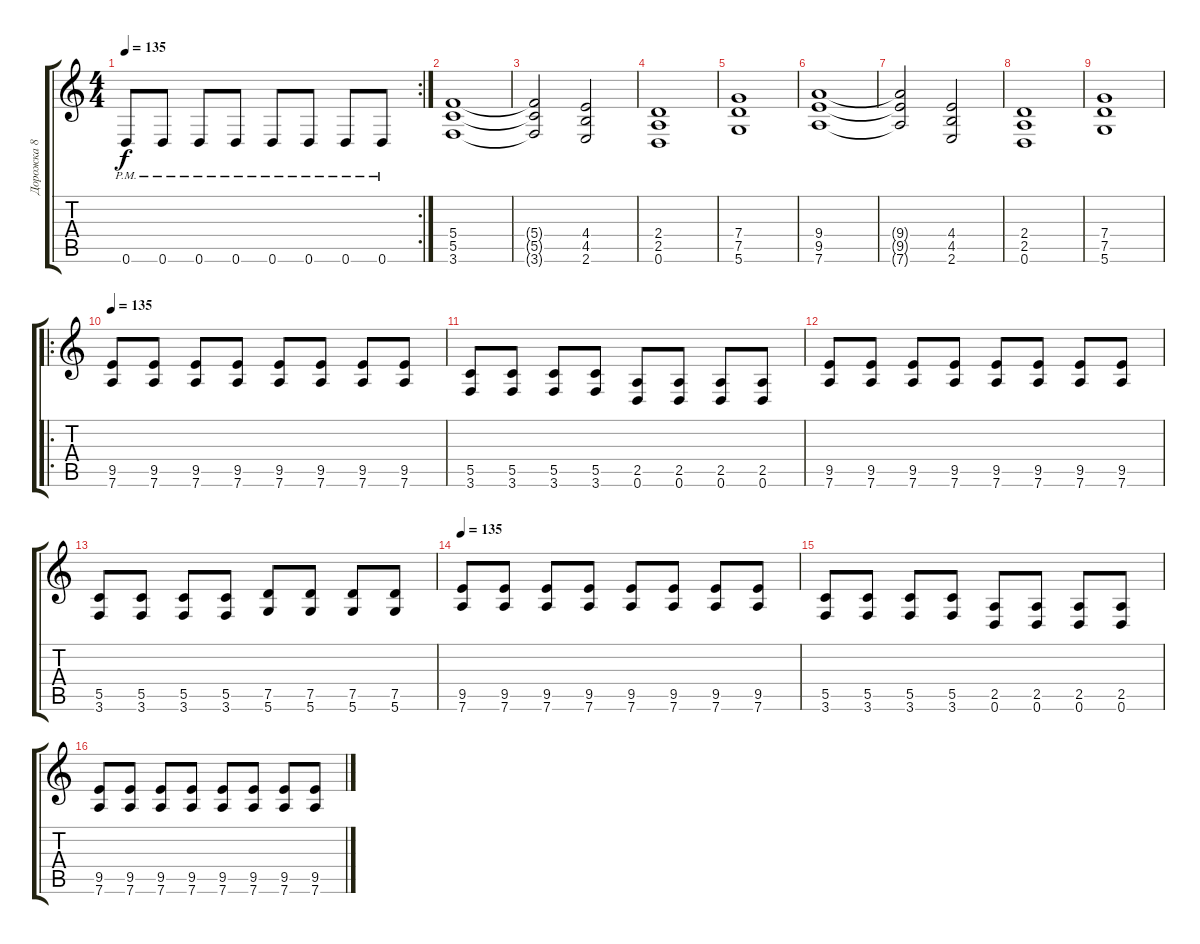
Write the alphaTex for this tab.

\track ("Дорожка 8" "Дорожка 8") {solo instrument distortionguitar}
\staff {score tabs}
\tuning (D4 A3 F3 C3 G2 D2) {hide}
\rc 2
\ts (4 4)
\tempo 135
\clef g2
\ks c
0.6{pm}.8{dy f} 0.6{pm}.8 0.6{pm}.8 0.6{pm}.8 0.6{pm}.8 0.6{pm}.8 0.6{pm}.8 0.6{pm}.8 |
(5.4 5.5 3.6).1 |
(5.4{t} 5.5{t} 3.6{t}).2 (4.4 4.5 2.6).2 |
(2.4 2.5 0.6).1 |
(7.4 7.5 5.6).1 |
(9.4 9.5 7.6).1 |
(9.4{t} 9.5{t} 7.6{t}).2 (4.4 4.5 2.6).2 |
(2.4 2.5 0.6).1 |
(7.4 7.5 5.6).1 |
\ro
\tempo 135
(9.5 7.6).8 (9.5 7.6).8 (9.5 7.6).8 (9.5 7.6).8 (9.5 7.6).8 (9.5 7.6).8 (9.5 7.6).8 (9.5 7.6).8 |
(5.5 3.6).8 (5.5 3.6).8 (5.5 3.6).8 (5.5 3.6).8 (2.5 0.6).8 (2.5 0.6).8 (2.5 0.6).8 (2.5 0.6).8 |
(9.5 7.6).8 (9.5 7.6).8 (9.5 7.6).8 (9.5 7.6).8 (9.5 7.6).8 (9.5 7.6).8 (9.5 7.6).8 (9.5 7.6).8 |
(5.5 3.6).8 (5.5 3.6).8 (5.5 3.6).8 (5.5 3.6).8 (7.5 5.6).8 (7.5 5.6).8 (7.5 5.6).8 (7.5 5.6).8 |
\tempo 135
(9.5 7.6).8 (9.5 7.6).8 (9.5 7.6).8 (9.5 7.6).8 (9.5 7.6).8 (9.5 7.6).8 (9.5 7.6).8 (9.5 7.6).8 |
(5.5 3.6).8 (5.5 3.6).8 (5.5 3.6).8 (5.5 3.6).8 (2.5 0.6).8 (2.5 0.6).8 (2.5 0.6).8 (2.5 0.6).8 |
(9.5 7.6).8 (9.5 7.6).8 (9.5 7.6).8 (9.5 7.6).8 (9.5 7.6).8 (9.5 7.6).8 (9.5 7.6).8 (9.5 7.6).8
